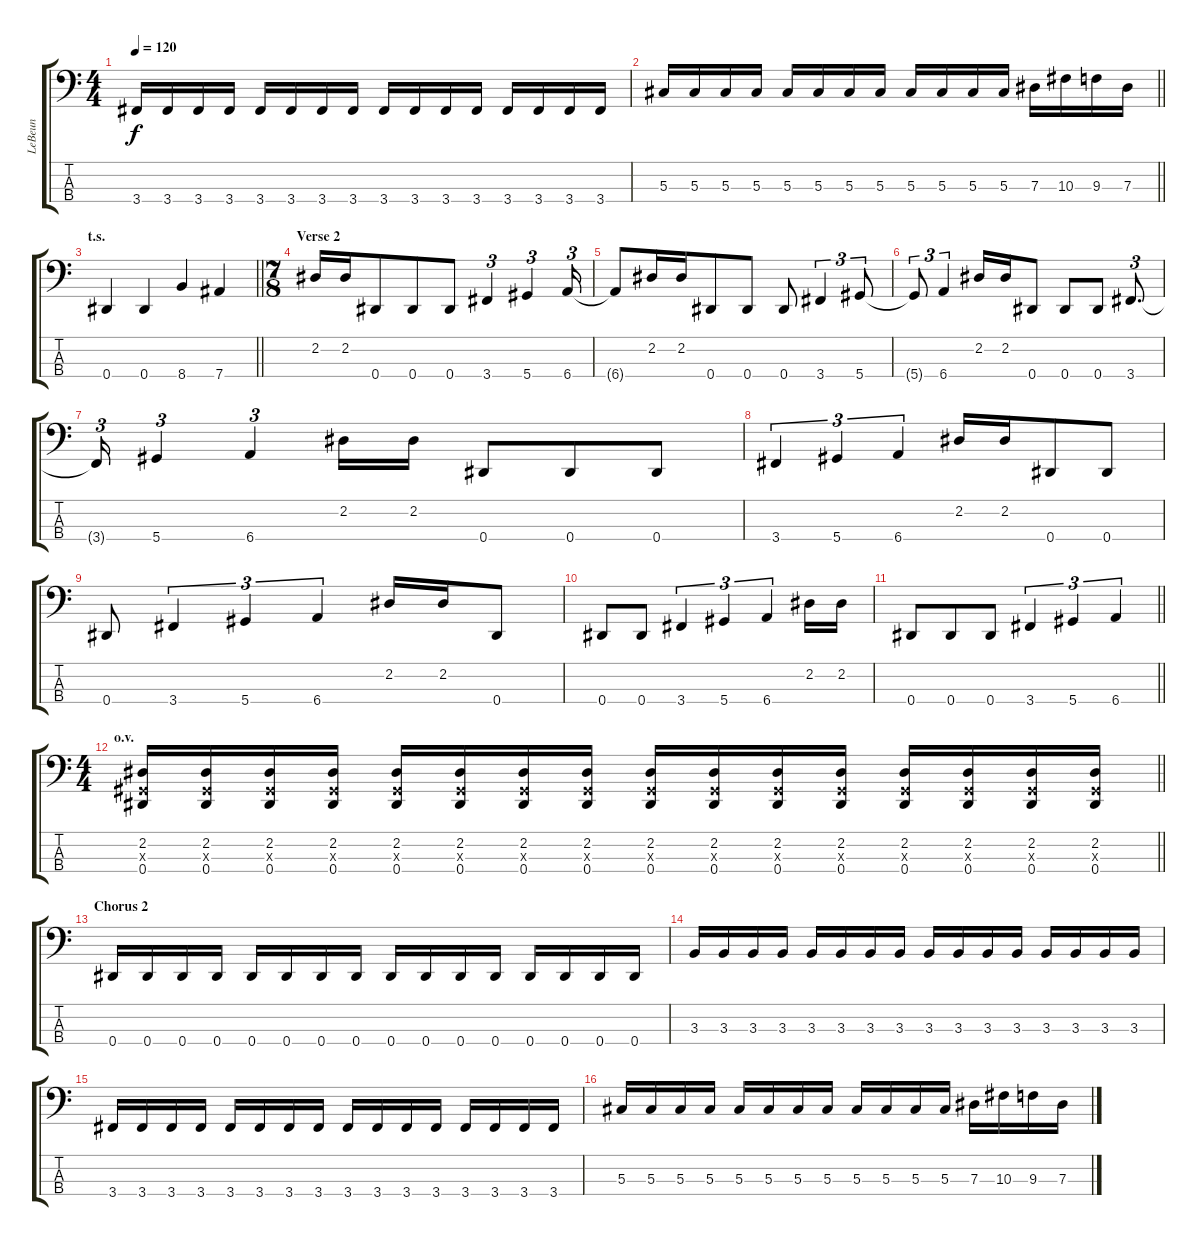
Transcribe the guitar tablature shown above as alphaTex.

\track ("LeBeun" "LeBeun") {instrument electricbassfinger}
\staff {score tabs}
\tuning (Gb2 Db2 Ab1 Eb1) {hide}
\ts (4 4)
\tempo 120
\clef f4
\ks c
3.4.16{dy f} 3.4.16 3.4.16 3.4.16 3.4.16 3.4.16 3.4.16 3.4.16 3.4.16 3.4.16 3.4.16 3.4.16 3.4.16 3.4.16 3.4.16 3.4.16 |
\barLineRight lightlight
5.3.16 5.3.16 5.3.16 5.3.16 5.3.16 5.3.16 5.3.16 5.3.16 5.3.16 5.3.16 5.3.16 5.3.16 7.3.16 10.3.16 9.3.16 7.3.16 |
\section ("" "t.s.")
\barLineRight lightlight
0.4.4 0.4.4 8.4.4 7.4.4 |
\ts (7 8)
\section ("" "Verse 2")
2.2.16 2.2.16 0.4.8 0.4.8 0.4.8 3.4.4{tu (3 2)} 5.4.4{tu (3 2)} 6.4.16{tu (3 2)} |
6.4{t}.8 2.2.16 2.2.16 0.4.8 0.4.8 0.4.8 3.4.4{tu (3 2)} 5.4.8{tu (3 2)} |
5.4{t}.8{tu (3 2)} 6.4.4{tu (3 2)} 2.2.16 2.2.16 0.4.8 0.4.8 0.4.8 3.4.8{d tu (3 2)} |
3.4{t}.16{tu (3 2)} 5.4.4{tu (3 2)} 6.4.4{tu (3 2)} 2.2.16 2.2.16 0.4.8 0.4.8 0.4.8 |
3.4.4{tu (3 2)} 5.4.4{tu (3 2)} 6.4.4{tu (3 2)} 2.2.16 2.2.16 0.4.8 0.4.8 |
0.4.8 3.4.4{tu (3 2)} 5.4.4{tu (3 2)} 6.4.4{tu (3 2)} 2.2.16 2.2.16 0.4.8 |
0.4.8 0.4.8 3.4.4{tu (3 2)} 5.4.4{tu (3 2)} 6.4.4{tu (3 2)} 2.2.16 2.2.16 |
\barLineRight lightlight
0.4.8 0.4.8 0.4.8 3.4.4{tu (3 2)} 5.4.4{tu (3 2)} 6.4.4{tu (3 2)} |
\ts (4 4)
\section ("" "o.v.")
\barLineRight lightlight
(2.2 0.3{x} 0.4).16 (2.2 0.3{x} 0.4).16 (2.2 0.3{x} 0.4).16 (2.2 0.3{x} 0.4).16 (2.2 0.3{x} 0.4).16 (2.2 0.3{x} 0.4).16 (2.2 0.3{x} 0.4).16 (2.2 0.3{x} 0.4).16 (2.2 0.3{x} 0.4).16 (2.2 0.3{x} 0.4).16 (2.2 0.3{x} 0.4).16 (2.2 0.3{x} 0.4).16 (2.2 0.3{x} 0.4).16 (2.2 0.3{x} 0.4).16 (2.2 0.3{x} 0.4).16 (2.2 0.3{x} 0.4).16 |
\section ("" "Chorus 2")
0.4.16 0.4.16 0.4.16 0.4.16 0.4.16 0.4.16 0.4.16 0.4.16 0.4.16 0.4.16 0.4.16 0.4.16 0.4.16 0.4.16 0.4.16 0.4.16 |
3.3.16 3.3.16 3.3.16 3.3.16 3.3.16 3.3.16 3.3.16 3.3.16 3.3.16 3.3.16 3.3.16 3.3.16 3.3.16 3.3.16 3.3.16 3.3.16 |
3.4.16 3.4.16 3.4.16 3.4.16 3.4.16 3.4.16 3.4.16 3.4.16 3.4.16 3.4.16 3.4.16 3.4.16 3.4.16 3.4.16 3.4.16 3.4.16 |
5.3.16 5.3.16 5.3.16 5.3.16 5.3.16 5.3.16 5.3.16 5.3.16 5.3.16 5.3.16 5.3.16 5.3.16 7.3.16 10.3.16 9.3.16 7.3.16
